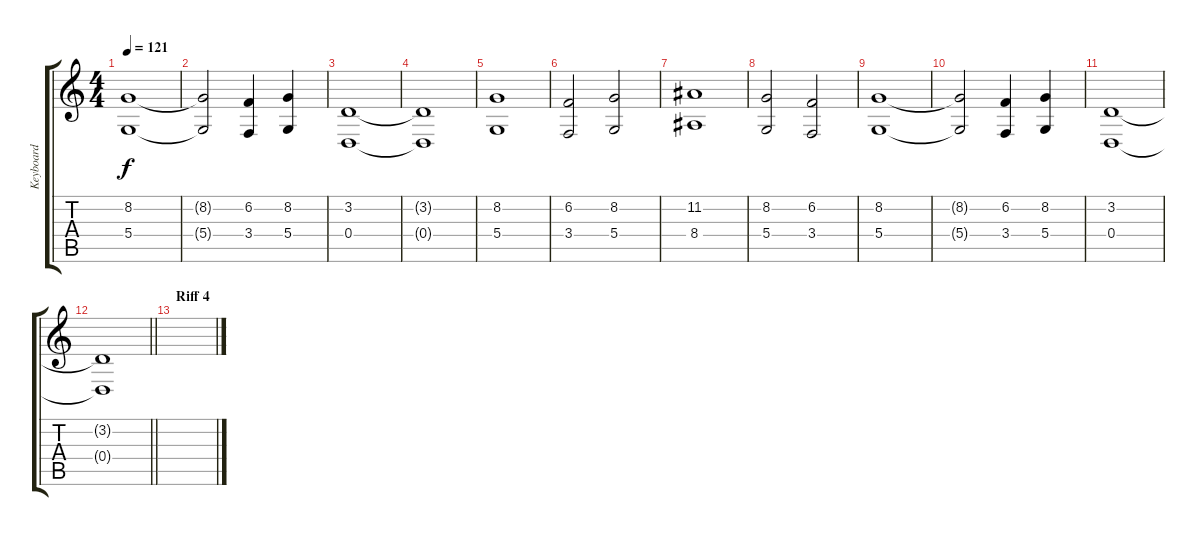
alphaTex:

\track ("Keyboard" "Keyboard") {instrument choiraahs}
\staff {score tabs}
\tuning (E4 B3 G3 D3 A2 E2) {hide}
\ts (4 4)
\tempo 121
\clef g2
\ks c
(8.2 5.4).1{dy f} |
(8.2{t} 5.4{t}).2 (6.2 3.4).4 (8.2 5.4).4 |
(3.2 0.4).1 |
(3.2{t} 0.4{t}).1 |
(8.2 5.4).1 |
(6.2 3.4).2 (8.2 5.4).2 |
(11.2 8.4).1 |
(8.2 5.4).2 (6.2 3.4).2 |
(8.2 5.4).1 |
(8.2{t} 5.4{t}).2 (6.2 3.4).4 (8.2 5.4).4 |
(3.2 0.4).1 |
\barLineRight lightlight
(3.2{t} 0.4{t}).1 |
\section ("" "Riff 4")
